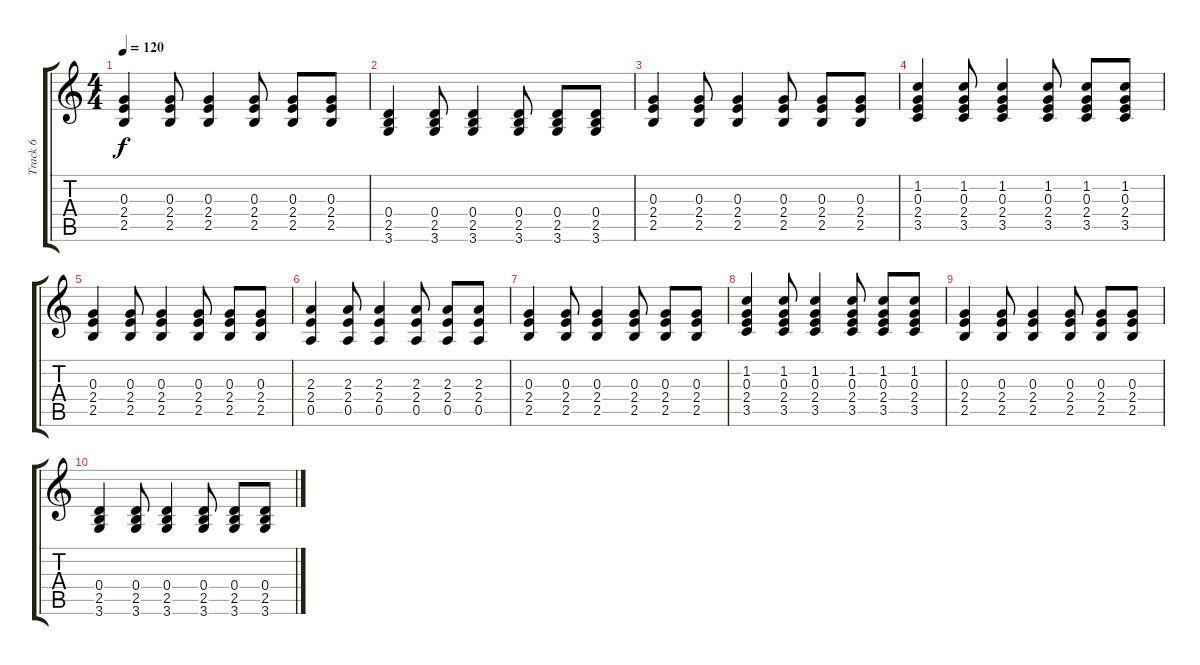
\track ("Track 6" "Track 6") {instrument acousticguitarsteel}
\staff {score tabs}
\tuning (E4 B3 G3 D3 A2 E2) {hide}
\ts (4 4)
\tempo 120
\clef g2
\ks c
(0.3 2.4 2.5).4{dy f} (0.3 2.4 2.5).8 (0.3 2.4 2.5).4 (0.3 2.4 2.5).8 (0.3 2.4 2.5).8 (0.3 2.4 2.5).8 |
(0.4 2.5 3.6).4 (0.4 2.5 3.6).8 (0.4 2.5 3.6).4 (0.4 2.5 3.6).8 (0.4 2.5 3.6).8 (0.4 2.5 3.6).8 |
(0.3 2.4 2.5).4 (0.3 2.4 2.5).8 (0.3 2.4 2.5).4 (0.3 2.4 2.5).8 (0.3 2.4 2.5).8 (0.3 2.4 2.5).8 |
(1.2 0.3 2.4 3.5).4 (1.2 0.3 2.4 3.5).8 (1.2 0.3 2.4 3.5).4 (1.2 0.3 2.4 3.5).8 (1.2 0.3 2.4 3.5).8 (1.2 0.3 2.4 3.5).8 |
(0.3 2.4 2.5).4 (0.3 2.4 2.5).8 (0.3 2.4 2.5).4 (0.3 2.4 2.5).8 (0.3 2.4 2.5).8 (0.3 2.4 2.5).8 |
(2.3 2.4 0.5).4 (2.3 2.4 0.5).8 (2.3 2.4 0.5).4 (2.3 2.4 0.5).8 (2.3 2.4 0.5).8 (2.3 2.4 0.5).8 |
(0.3 2.4 2.5).4 (0.3 2.4 2.5).8 (0.3 2.4 2.5).4 (0.3 2.4 2.5).8 (0.3 2.4 2.5).8 (0.3 2.4 2.5).8 |
(1.2 0.3 2.4 3.5).4 (1.2 0.3 2.4 3.5).8 (1.2 0.3 2.4 3.5).4 (1.2 0.3 2.4 3.5).8 (1.2 0.3 2.4 3.5).8 (1.2 0.3 2.4 3.5).8 |
(0.3 2.4 2.5).4 (0.3 2.4 2.5).8 (0.3 2.4 2.5).4 (0.3 2.4 2.5).8 (0.3 2.4 2.5).8 (0.3 2.4 2.5).8 |
(0.4 2.5 3.6).4 (0.4 2.5 3.6).8 (0.4 2.5 3.6).4 (0.4 2.5 3.6).8 (0.4 2.5 3.6).8 (0.4 2.5 3.6).8
